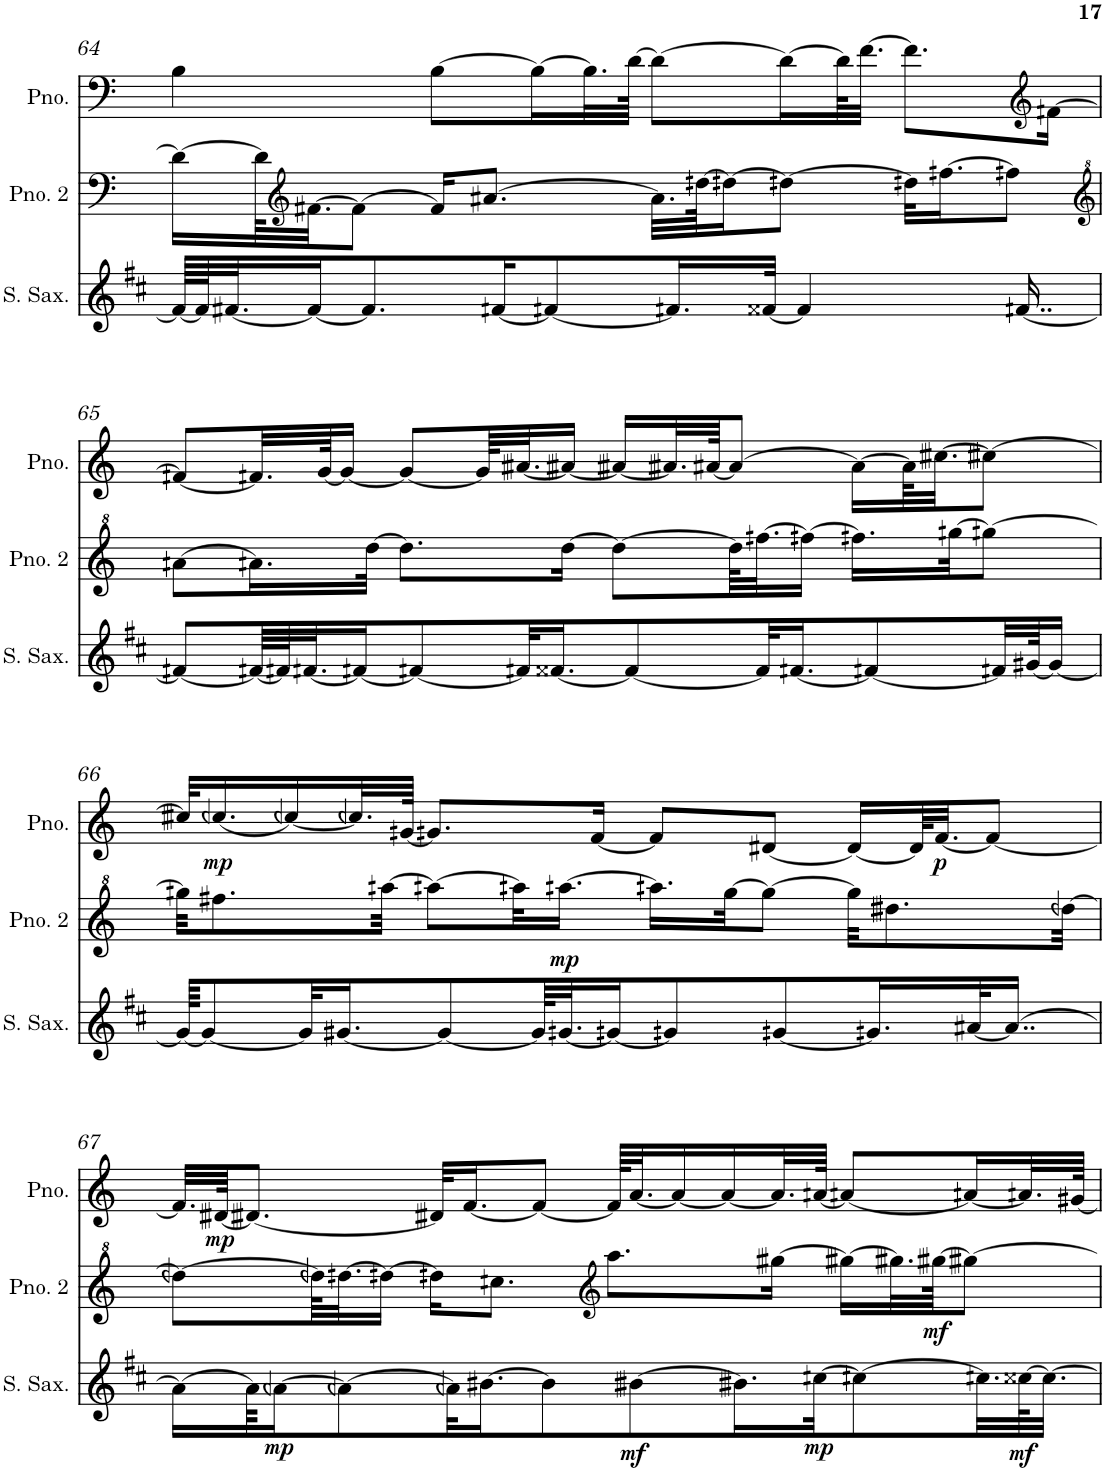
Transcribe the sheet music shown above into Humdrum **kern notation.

**kern	**dynam	**kern	**dynam	**kern	**dynam
*part3	*part3	*part2	*part2	*part1	*part1
*staff3	*staff3	*staff2	*staff2	*staff1	*staff1
*I"Soprano Saxophone	*	*I"Piano 2	*	*I"Piano	*
*I'S. Sax.	*	*I'Pno. 2	*	*I'Pno.	*
!!LO:PB:g=z
*clefG2	*	*clefF4	*	*clefF4	*
*Trd1c2	*	*	*	*	*
*k[f#c#]	*	*k[]	*	*k[]	*
*M4/4	*	*M4/4	*	*M4/4	*
=64	=64	=64	=64	=64	=64
64f##/LLLL_	.	16d\LL_	.	4B\	.
64f##/J]	.	.	.	.	.
[32.f#X/J	.	.	.	.	.
.	.	64d\KL]	.	.	.
*	*	*clefG2	*	*	*
16f#/J_	.	[32.f#X\JJ	.	.	.
.	.	8f#\J_	.	.	.
8.f#/]	.	.	.	.	.
.	.	16f#/KL]	.	[8B\L	.
.	.	[8.a#X/J	.	.	.
[16fn/K	.	.	.	.	.
.	.	.	.	16B\L_	.
8fn/_	.	.	.	.	.
.	.	.	.	32.B\L]	.
.	.	.	.	[64d\JJJk	.
.	.	32.a#\LLL]	.	8d\L_	.
16.fn/L]	.	.	.	.	.
.	.	[64ddn\JK	.	.	.
.	.	16ddn\J_	.	.	.
[32f##X/JJk	.	.	.	.	.
.	.	8ddn\J_	.	16d\L_	.
4f##/]	.	.	.	.	.
.	.	.	.	64d\KL]	.
.	.	.	.	[32.f\JJJ	.
.	.	32ddn\KLL]	.	8.f\L]	.
.	.	[16.ffn\J	.	.	.
.	.	8ffn\J]	.	.	.
[16..fn/	.	.	.	.	.
*	*	*	*	*clefG2	*
.	.	.	.	[16fn\Jk	.
!!LO:LB:g=z
=65	=65	=65	=65	=65	=65
*	*	*clefG^2	*	*	*
8fn/L_	.	[8aan\L	.	8fn/L_	.
64fn/LLL_	.	16.aan\L]	.	32.fn/LL]	.
64fn/J]	.	.	.	.	.
[32.fn/J	.	.	.	.	.
.	.	.	.	[64g/JK	.
.	.	.	.	16g/JJ_	.
16fn/J_	.	.	.	.	.
.	.	[32ddd\JJk	.	.	.
.	.	8.ddd\L]	.	8g/L_	.
8fn/_	.	.	.	.	.
.	.	.	.	64g/KLL]	.
32fn/KL]	.	.	.	[32.an/J	.
[16.f##X/J	.	.	.	.	.
.	.	[16ddd\Jk	.	16an/JJ_	.
.	.	8ddd\L_	.	16an/LL_	.
8f##/_	.	.	.	.	.
.	.	.	.	32.an/L]	.
.	.	.	.	[64a#X/JJK	.
.	.	64ddd\KLL]	.	8a#/J_	.
32f##/KL]	.	[32.fffn\J	.	.	.
[16.fn/J	.	.	.	.	.
.	.	16fffn\JJ_	.	.	.
.	.	16.fffn\LL]	.	16a#\LL_	.
8fn/_	.	.	.	.	.
.	.	.	.	64a#\KL]	.
.	.	.	.	[32.ccn\JJ	.
.	.	[32gggn\JK	.	.	.
.	.	8gggn\J_	.	8ccn\J_	.
32fn/LL]	.	.	.	.	.
[64g#X/JK	.	.	.	.	.
16g#/JJ_	.	.	.	.	.
!!LO:LB:g=z
=66	=66	=66	=66	=66	=66
64g#/KKKL_	.	32gggn\KKL]	.	32ccn/KLL]	.
8g#/_	.	.	.	.	.
!	!	!	!	!	!LO:DY:b
.	.	8.fff#X\	.	[16.ccn/	mp
.	.	.	.	16ccn/_	.
32g#/KL]	.	.	.	.	.
[16.g#X/J	.	.	.	.	.
.	.	.	.	32.ccn/L]	.
.	.	[32aaan\Jkk	.	.	.
.	.	.	.	[64gn/JJJk	.
.	.	8aaan\L_	.	8.gn/L]	.
8g#/_	.	.	.	.	.
.	.	32aaan\KL]	.	.	.
64g#/KLL]	.	.	.	.	.
!	!	!	!LO:DY:b	!	!
[32.gn/J	.	[16.aaan\JJ	mp	.	.
.	.	.	.	[16f/Jk	.
16gn/J_	.	.	.	.	.
.	.	16.aaan\LL]	.	8f/L]	.
8gn/]	.	.	.	.	.
.	.	[32ggg\JK	.	.	.
.	.	8ggg\J_	.	[8d#X/J	.
[8gn/	.	.	.	.	.
.	.	32ggg\KKL]	.	16d#/LL_	.
16.gn/L]	.	.	.	.	.
.	.	8.dddn\	.	.	.
.	.	.	.	64d#/KL]	.
!	!	!	!	!	!LO:DY:b
.	.	.	.	[32.f/JJ	p
[32a#X/K	.	.	.	.	.
.	.	.	.	8f/J_	.
16..a#/JJ_	.	.	.	.	.
.	.	[32dddn\Jkk	.	.	.
!!LO:LB:g=z
=67	=67	=67	=67	=67	=67
16a#\LL_	.	8dddn\L_	.	32.f/LLL]	.
!	!	!	!	!	!LO:DY:b
.	.	.	.	[64dn/JJK	mp
64a#\KK]	.	.	.	8.dn/J_	.
!	!LO:DY:b	!	!	!	!
[16an\J	mp	.	.	.	.
.	.	64dddn\KLL]	.	.	.
8an\_	.	[32.dddn\J	.	.	.
.	.	16dddn\JJ_	.	.	.
.	.	16dddn\KL]	.	32dn/KLL]	.
32an\KL]	.	.	.	.	.
.	.	.	.	[16.f/J	.
[16.b#X\J	.	.	.	.	.
.	.	8.cccn\J	.	.	.
.	.	.	.	8f/J_	.
8b#\]	.	.	.	.	.
*	*	*clefG2	*	*	*
.	.	8.aa\L	.	64f/KLLL]	.
!	!LO:DY:b	!	!	!	!
[8bn\	mf	.	.	[32.a/J	.
.	.	.	.	16a/_	.
.	.	.	.	16a/_	.
16.bn\L]	.	.	.	.	.
.	.	[16ggn\Jk	.	32.a/L]	.
!	!LO:DY:b	!	!	!	!
[32ccn\JK	mp	.	.	[64an/JJJk	.
.	.	16ggn\LL_	.	8an/L_	.
8ccn\_	.	.	.	.	.
.	.	32.ggn\L]	.	.	.
!	!	!	!LO:DY:b	!	!
.	.	[64ggn\JJK	mf	.	.
.	.	8ggn\J_	.	16an/L_	.
32.ccn\LL]	.	.	.	.	.
!	!LO:DY:b	!	!	!	!
[64cc##X\K	mf	.	.	32.an/L]	.
32.cc##\JJJ_	.	.	.	.	.
.	.	.	.	[64g#X/JJJk	.
=	=	=	=	=	=
*-	*-	*-	*-	*-	*-
